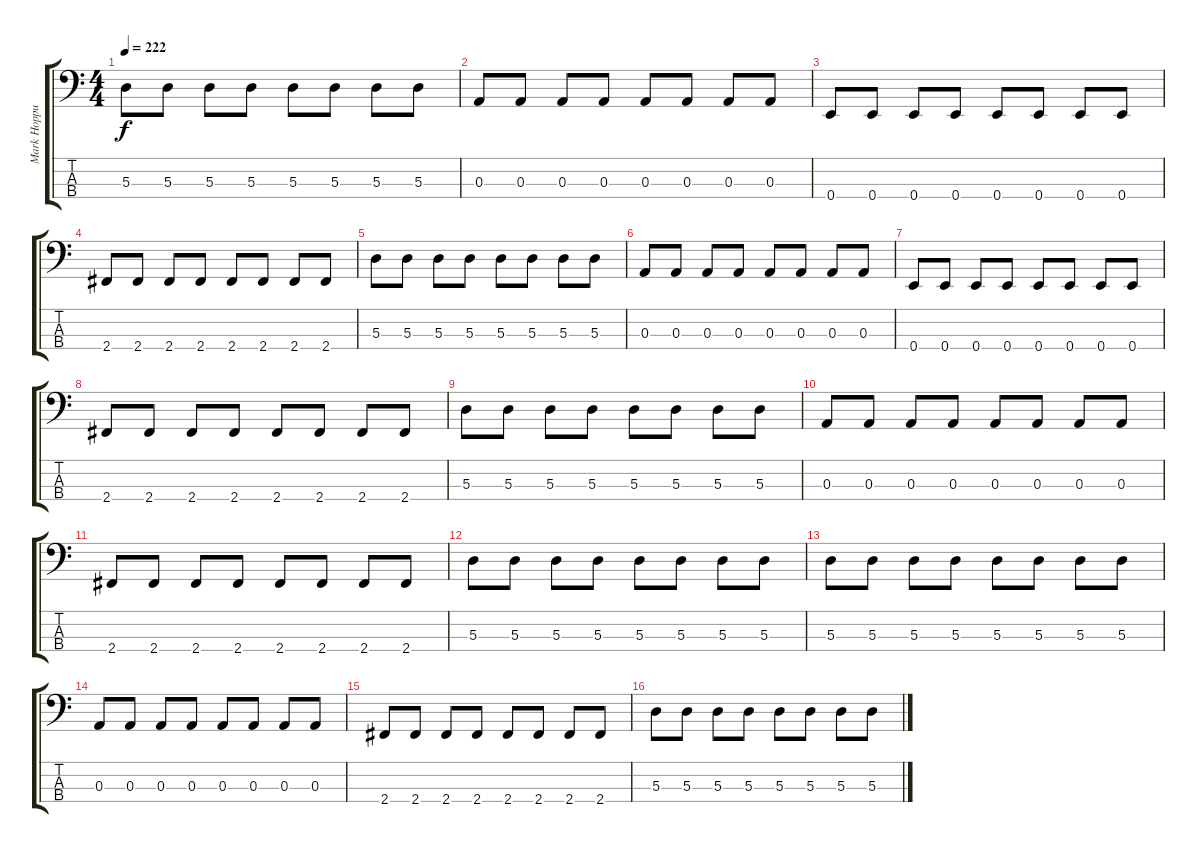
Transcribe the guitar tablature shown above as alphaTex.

\track ("Mark Hoppus - Baixo/Bass" "Mark Hoppu") {instrument electricbasspick}
\staff {score tabs}
\tuning (G2 D2 A1 E1) {hide}
\ts (4 4)
\tempo 222
\clef f4
\ks c
5.3.8{dy f} 5.3.8 5.3.8 5.3.8 5.3.8 5.3.8 5.3.8 5.3.8 |
0.3.8 0.3.8 0.3.8 0.3.8 0.3.8 0.3.8 0.3.8 0.3.8 |
0.4.8 0.4.8 0.4.8 0.4.8 0.4.8 0.4.8 0.4.8 0.4.8 |
2.4.8 2.4.8 2.4.8 2.4.8 2.4.8 2.4.8 2.4.8 2.4.8 |
5.3.8 5.3.8 5.3.8 5.3.8 5.3.8 5.3.8 5.3.8 5.3.8 |
0.3.8 0.3.8 0.3.8 0.3.8 0.3.8 0.3.8 0.3.8 0.3.8 |
0.4.8 0.4.8 0.4.8 0.4.8 0.4.8 0.4.8 0.4.8 0.4.8 |
2.4.8 2.4.8 2.4.8 2.4.8 2.4.8 2.4.8 2.4.8 2.4.8 |
5.3.8 5.3.8 5.3.8 5.3.8 5.3.8 5.3.8 5.3.8 5.3.8 |
0.3.8 0.3.8 0.3.8 0.3.8 0.3.8 0.3.8 0.3.8 0.3.8 |
2.4.8 2.4.8 2.4.8 2.4.8 2.4.8 2.4.8 2.4.8 2.4.8 |
5.3.8 5.3.8 5.3.8 5.3.8 5.3.8 5.3.8 5.3.8 5.3.8 |
5.3.8 5.3.8 5.3.8 5.3.8 5.3.8 5.3.8 5.3.8 5.3.8 |
0.3.8 0.3.8 0.3.8 0.3.8 0.3.8 0.3.8 0.3.8 0.3.8 |
2.4.8 2.4.8 2.4.8 2.4.8 2.4.8 2.4.8 2.4.8 2.4.8 |
5.3.8 5.3.8 5.3.8 5.3.8 5.3.8 5.3.8 5.3.8 5.3.8
